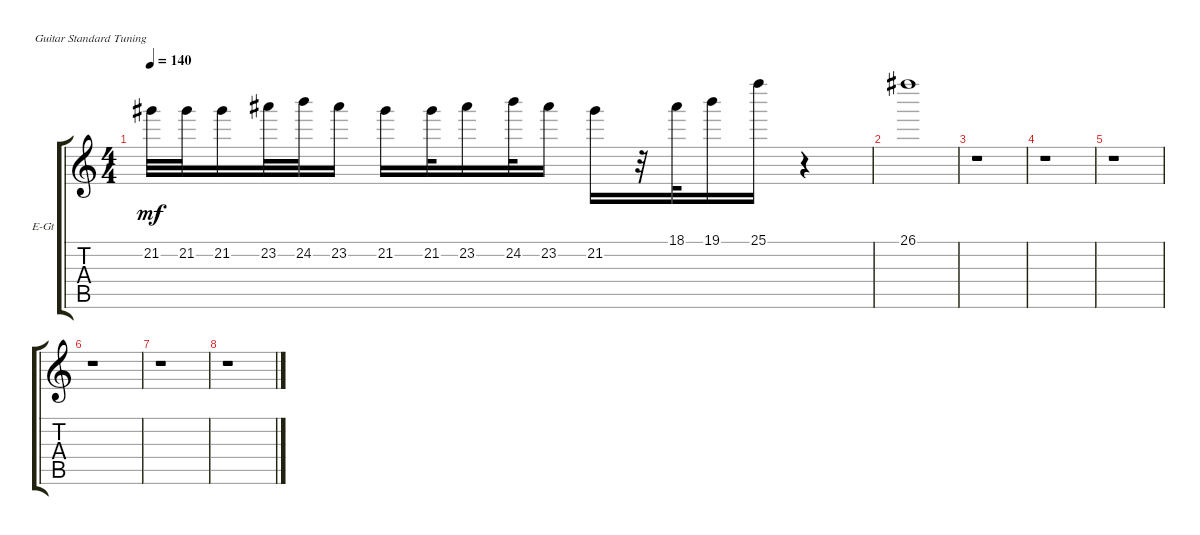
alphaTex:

\bracketExtendMode groupsimilarinstruments
\firstSystemTrackNameOrientation horizontal
\otherSystemsTrackNameOrientation horizontal
\track ("8" "E-Gt") {instrument electricguitarclean}
\staff {score tabs}
\tuning (E4 B3 G3 D3 A2 E2)
\ts (4 4)
\tempo 140
\clef g2
\ks c
21.2.32{dy mf} 21.2.32 21.2.16 23.2.32 24.2.32 23.2.16 21.2.16 21.2.32 23.2.16 24.2.32 23.2.16 21.2.16 r.32 18.1.32 19.1.16 25.1.16 r.4 |
26.1.1 |
r.1 |
r.1 |
r.1 |
r.1 |
r.1 |
r.1
